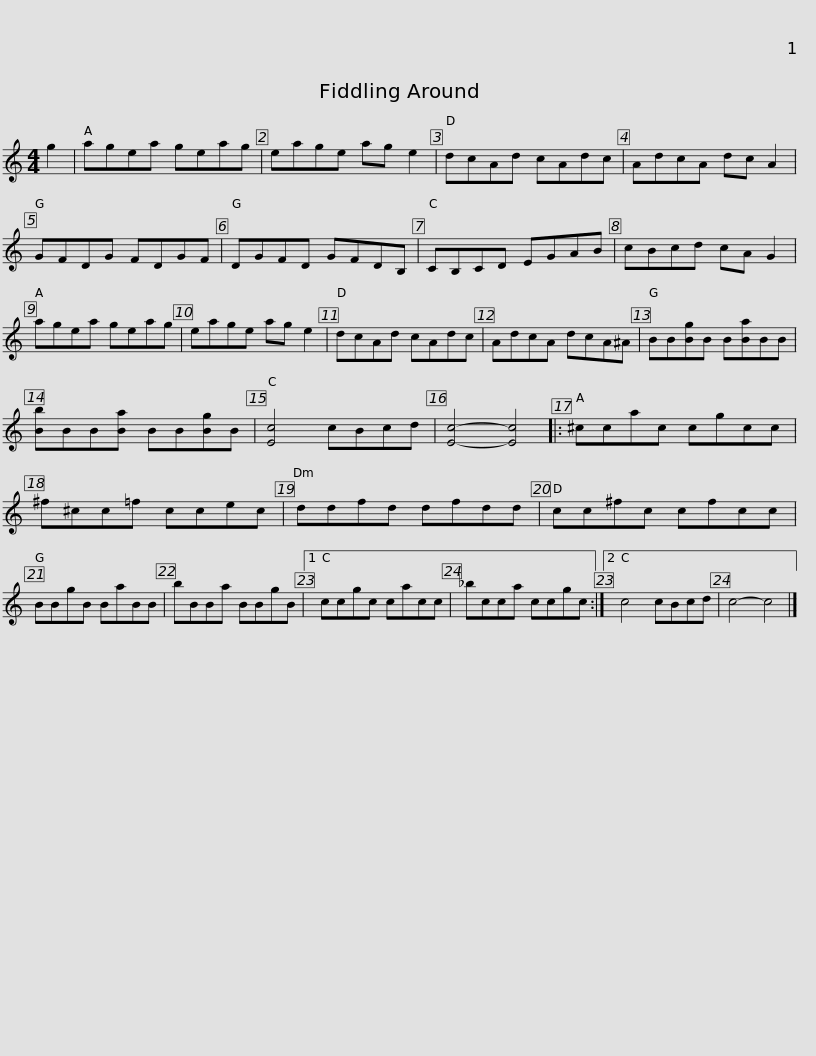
X:1
L:1/8
M:4/4
I:linebreak $
K:C
V:1 treble
V:1
 g2 | agea geag | eage ag e2 | dcAd cAdc | AdcA dc A2 | %5
 GFDG FDGF |$ DGFD GFDB, | CB,CD EGAB | cBcd cA G2 | agea geag | %10
 eage ag e2 |$ dcAd cAdc | AdcA dcA^A | BB[Bg]B B[Ba]BB | [Bb]BB[Ba] BB[Bg]B | %15
 [Ec]4 cBcd | [Ec]4- [Ec]4 |:$ ^ccac cgcc | ^f^cc=f ccec | ddfd dfdd | %20
 cc^fc cfcc | BBgB BaBB |$ bBBa BBgB |1 ccgc cacc | _bcca ccgc :|2 %25
 c4 cBcd | c4- c4 |] %27
